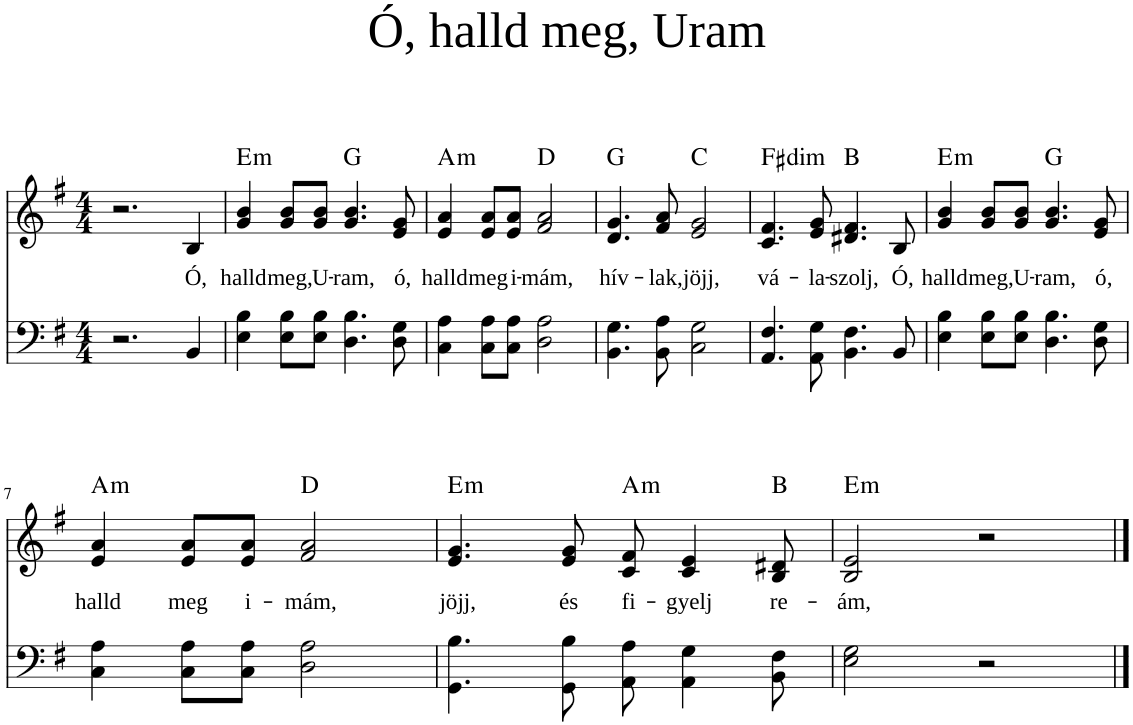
**kern	**kern	**text	**harte
*part2	*part1	*part1	*part1
*staff2	*staff1	*staff1	*
*I"Voice	*I"Voice	*	*
*clefF4	*clefG2	*	*
*k[f#]	*k[f#]	*	*
*M4/4	*M4/4	*	*
=1	=1	=1	=1
2.r	2.r	.	.
!	!	!LO:LY:b	!
4BB/	4B/	Ó,	.
=2	=2	=2	=2
!	!	!LO:LY:b	!LO:H:kt=m
4E\ 4B\	4g/ 4b/	halld	E:min
!	!	!LO:LY:b	!
8E\ 8B\L	8g/ 8b/L	meg,	.
!	!	!LO:LY:b	!
8E\ 8B\J	8g/ 8b/J	U-	.
!	!	!LO:LY:b	!LO:H:kt=N.C.
4.D\ 4.B\	4.g/ 4.b/	-ram,	N
!	!	!LO:LY:b	!
8D\ 8G\	8e/ 8g/	ó,	.
=3	=3	=3	=3
!	!	!LO:LY:b	!LO:H:kt=m
4C\ 4A\	4e/ 4a/	halld	A:min
!	!	!LO:LY:b	!
8C\ 8A\L	8e/ 8a/L	meg	.
!	!	!LO:LY:b	!
8C\ 8A\J	8e/ 8a/J	i-	.
!	!	!LO:LY:b	!LO:H:kt=N.C.
2D\ 2A\	2f#/ 2a/	-mám,	N
=4	=4	=4	=4
!	!	!LO:LY:b	!LO:H:kt=N.C.
4.BB\ 4.G\	4.d/ 4.g/	hív-	N
!	!	!LO:LY:b	!
8BB\ 8A\	8f#/ 8a/	-lak,	.
!	!	!LO:LY:b	!LO:H:kt=N.C.
2C\ 2G\	2e/ 2g/	jöjj,	N
=5	=5	=5	=5
!	!	!LO:LY:b	!LO:H:kt=dim
4.AA/ 4.F#/	4.c/ 4.f#/	vá-	F#:dim
!	!	!LO:LY:b	!
8AA\ 8G\	8e/ 8g/	-la-	.
!	!	!LO:LY:b	!LO:H:kt=N.C.
4.BB\ 4.F#\	4.d#X/ 4.f#/	-szolj,	N
!	!	!LO:LY:b	!
8BB/	8B/	Ó,	.
=6	=6	=6	=6
!	!	!LO:LY:b	!LO:H:kt=m
4E\ 4B\	4g/ 4b/	halld	E:min
!	!	!LO:LY:b	!
8E\ 8B\L	8g/ 8b/L	meg,	.
!	!	!LO:LY:b	!
8E\ 8B\J	8g/ 8b/J	U-	.
!	!	!LO:LY:b	!LO:H:kt=N.C.
4.D\ 4.B\	4.g/ 4.b/	-ram,	N
!	!	!LO:LY:b	!
8D\ 8G\	8e/ 8g/	ó,	.
!!LO:LB:g=z
=7	=7	=7	=7
!	!	!LO:LY:b	!LO:H:kt=m
4C\ 4A\	4e/ 4a/	halld	A:min
!	!	!LO:LY:b	!
8C\ 8A\L	8e/ 8a/L	meg	.
!	!	!LO:LY:b	!
8C\ 8A\J	8e/ 8a/J	i-	.
!	!	!LO:LY:b	!LO:H:kt=N.C.
2D\ 2A\	2f#/ 2a/	-mám,	N
=8	=8	=8	=8
!	!	!LO:LY:b	!LO:H:kt=m
4.GG\ 4.B\	4.e/ 4.g/	jöjj,	E:min
!	!	!LO:LY:b	!
8GG\ 8B\	8e/ 8g/	és	.
!	!	!LO:LY:b	!LO:H:kt=m
8AA\ 8A\	8c/ 8f#/	fi-	A:min
!	!	!LO:LY:b	!
4AA\ 4G\	4c/ 4e/	-gyelj	.
!	!	!LO:LY:b	!LO:H:kt=N.C.
8BB\ 8F#\	8B/ 8d#X/	re-	N
=9	=9	=9	=9
!	!	!LO:LY:b	!LO:H:kt=m
2E\ 2G\	2B/ 2e/	-ám,	E:min
2r	2r	.	.
==	==	==	==
*-	*-	*-	*-
